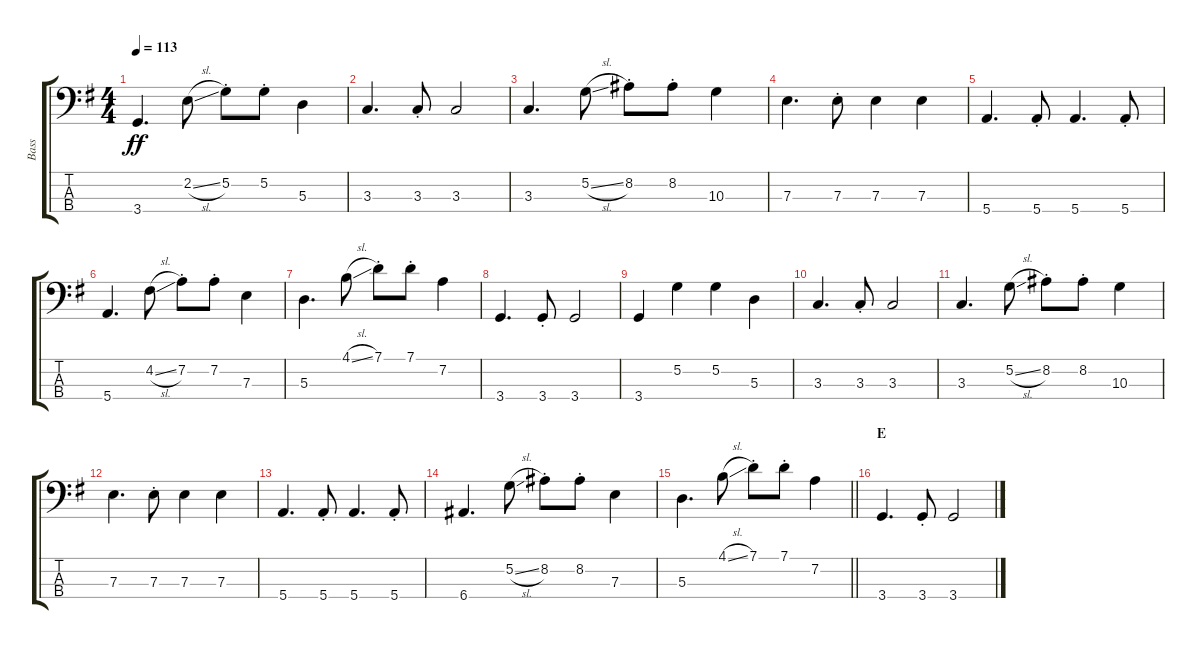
\track ("Bass" "Bass") {instrument electricbasspick}
\staff {score tabs}
\tuning (G2 D2 A1 E1) {hide}
\ts (4 4)
\tempo 113
\clef f4
\ks g
3.4.4{d dy ff} 2.2{sl}.8 5.2{st}.8 5.2{st}.8 5.3.4 |
3.3.4{d} 3.3{st}.8 3.3.2 |
3.3.4{d} 5.2{sl}.8 8.2{st}.8 8.2{st}.8 10.3.4 |
7.3.4{d} 7.3{st}.8 7.3.4 7.3.4 |
5.4.4{d} 5.4{st}.8 5.4.4{d} 5.4{st}.8 |
5.4.4{d} 4.2{sl}.8 7.2{st}.8 7.2{st}.8 7.3.4 |
5.3.4{d} 4.1{sl}.8 7.1{st}.8 7.1{st}.8 7.2.4 |
3.4.4{d} 3.4{st}.8 3.4.2 |
3.4.4 5.2.4 5.2.4 5.3.4 |
3.3.4{d} 3.3{st}.8 3.3.2 |
3.3.4{d} 5.2{sl}.8 8.2{st}.8 8.2{st}.8 10.3.4 |
7.3.4{d} 7.3{st}.8 7.3.4 7.3.4 |
5.4.4{d} 5.4{st}.8 5.4.4{d} 5.4{st}.8 |
6.4.4{d} 5.2{sl}.8 8.2{st}.8 8.2{st}.8 7.3.4 |
\barLineRight lightlight
5.3.4{d} 4.1{sl}.8 7.1{st}.8 7.1{st}.8 7.2.4 |
\section ("" "E")
3.4.4{d} 3.4{st}.8 3.4.2
